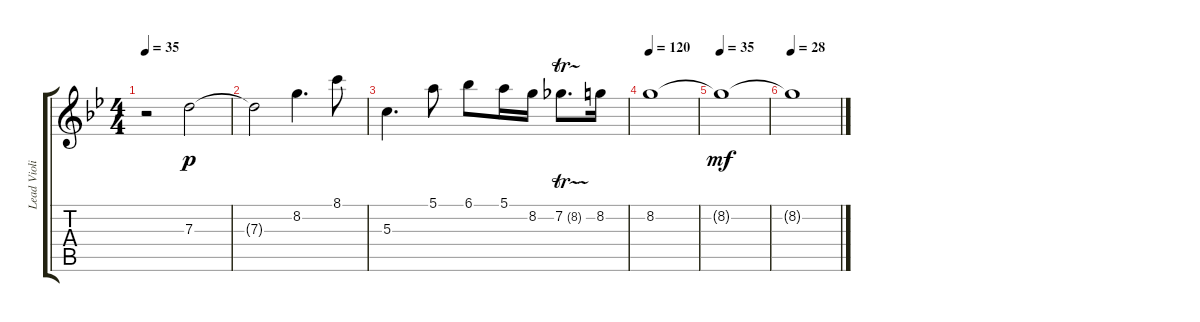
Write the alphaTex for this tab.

\track ("Lead Violin" "Lead Violi") {instrument overdrivenguitar}
\staff {score tabs}
\tuning (E4 B3 G3 D3 A2 E2) {hide}
\ts (4 4)
\tempo 35
\clef g2
\ks bb
r.2{dy p} 7.3.2 |
7.3{t}.2 8.2.4{d} 8.1.8 |
5.3.4{d} 5.1.8 6.1.8 5.1.16 8.2.16 7.2{tr (8 32)}.8{d} 8.2.16 |
\tempo 120
8.2.1 |
\tempo 35
8.2{t}.1{dy mf} |
\tempo 28
8.2{t}.1
